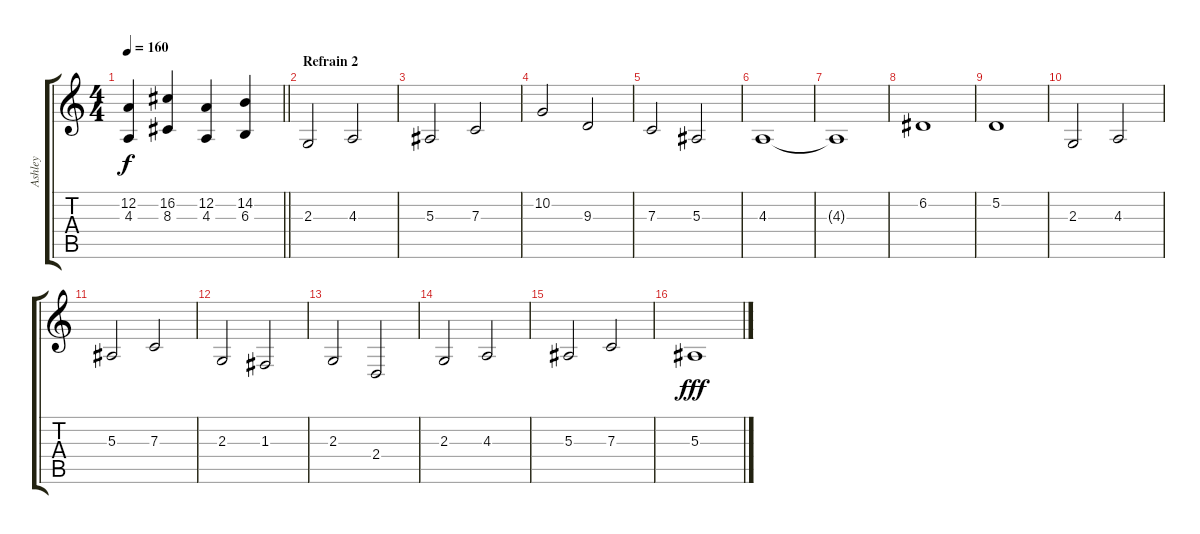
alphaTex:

\track ("Ashley" "Ashley") {instrument orchestrahit}
\staff {score tabs}
\tuning (D4 A3 F3 C3 G2 D2) {hide}
\ts (4 4)
\tempo 160
\clef g2
\barLineRight lightlight
\ks c
(12.2 4.3).4{dy f} (16.2 8.3).4 (12.2 4.3).4 (14.2 6.3).4 |
\section ("" "Refrain 2")
2.3.2 4.3.2 |
5.3.2 7.3.2 |
10.2.2 9.3.2 |
7.3.2 5.3.2 |
4.3.1 |
4.3{t}.1 |
6.2.1 |
5.2.1 |
2.3.2{volume 16 instrument stringensemble1} 4.3.2 |
5.3.2 7.3.2 |
2.3.2 1.3.2 |
2.3.2 2.4.2 |
2.3.2 4.3.2 |
5.3.2 7.3.2 |
5.3.1{dy fff}
